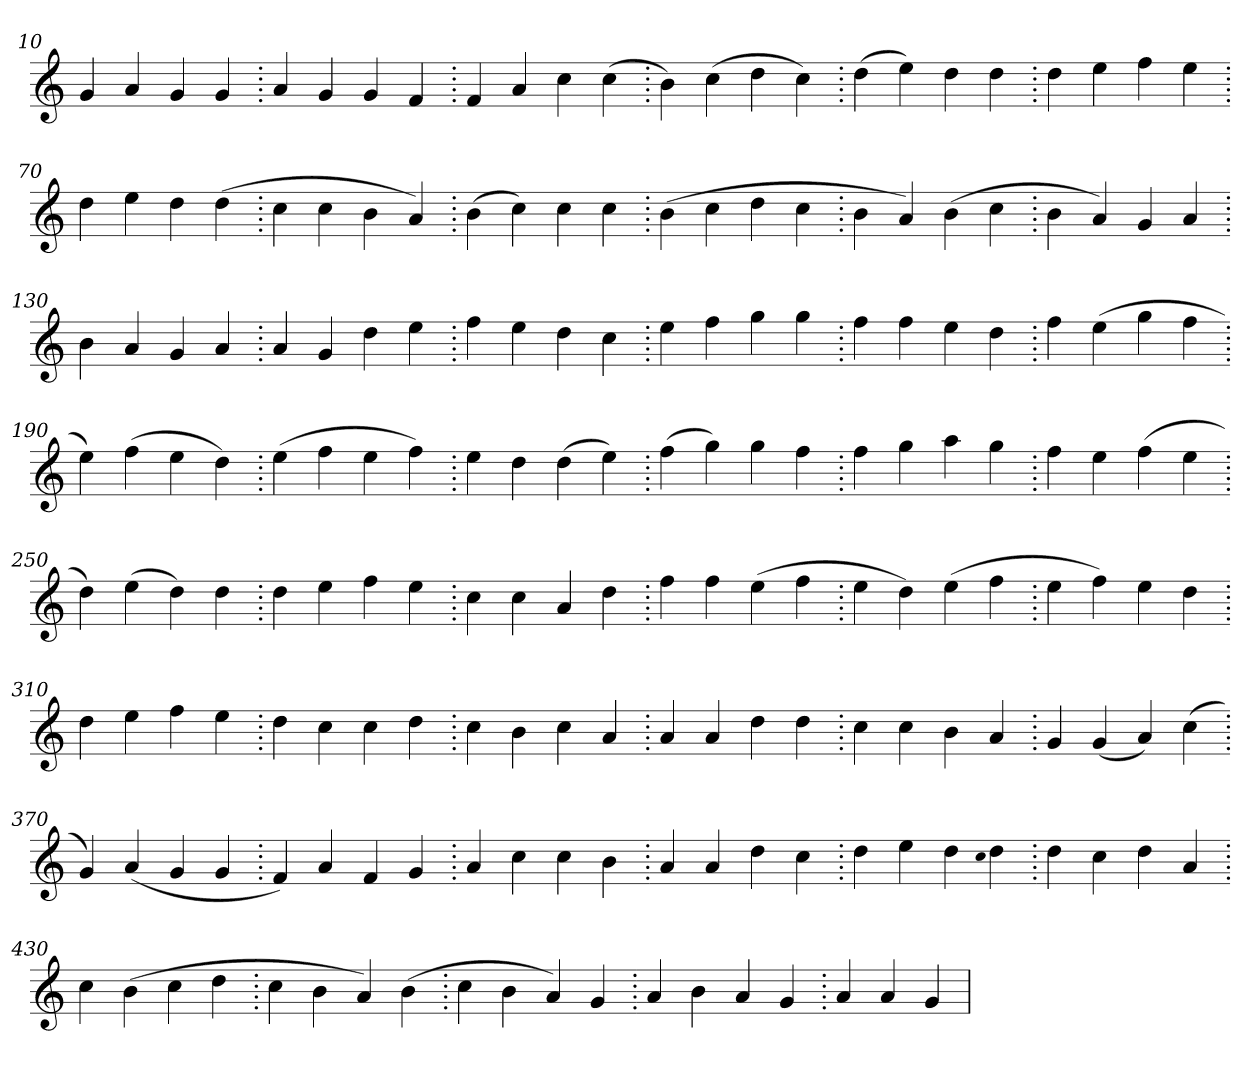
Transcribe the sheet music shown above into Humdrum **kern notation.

**kern
*part1
*staff1
*clefG2
=10.
4g
4a
4g
4g
=20.
4a
4g
4g
4f
=30.
4f
4a
4cc
(>4cc
=40.
4b)
(>4cc
4dd
4cc)
=50.
(>4dd
4ee)
4dd
4dd
=60.
4dd
4ee
4ff
4ee
=70.
4dd
4ee
4dd
(>4dd
=80.
4cc
4cc
4b
4a)
=90.
(>4b
4cc)
4cc
4cc
=100.
(>4b
4cc
4dd
4cc
=110.
4b
4a)
(>4b
4cc
=120.
4b
4a)
4g
4a
=130.
4b
4a
4g
4a
=140.
4a
4g
4dd
4ee
=150.
4ff
4ee
4dd
4cc
=160.
4ee
4ff
4gg
4gg
=170.
4ff
4ff
4ee
4dd
=180.
4ff
(>4ee
4gg
4ff
=190.
4ee)
(>4ff
4ee
4dd)
=200.
(>4ee
4ff
4ee
4ff)
=210.
4ee
4dd
(>4dd
4ee)
=220.
(>4ff
4gg)
4gg
4ff
=230.
4ff
4gg
4aa
4gg
=240.
4ff
4ee
(>4ff
4ee
=250.
4dd)
(>4ee
4dd)
4dd
=260.
4dd
4ee
4ff
4ee
=270.
4cc
4cc
4a
4dd
=280.
4ff
4ff
(>4ee
4ff
=290.
4ee
4dd)
(>4ee
4ff
=300.
4ee
4ff)
4ee
4dd
=310.
4dd
4ee
4ff
4ee
=320.
4dd
4cc
4cc
4dd
=330.
4cc
4b
4cc
4a
=340.
4a
4a
4dd
4dd
=350.
4cc
4cc
4b
4a
=360.
4g
(>4g
4a)
(>4cc
=370.
4g)
(>4a
4g
4g
=380.
4f)
4a
4f
4g
=390.
4a
4cc
4cc
4b
=400.
4a
4a
4dd
4cc
=410.
4dd
4ee
4dd
qqcc
4dd
=420.
4dd
4cc
4dd
4a
=430.
4cc
(>4b
4cc
4dd
=440.
4cc
4b
4a)
(>4b
=450.
4cc
4b
4a)
4g
=460.
4a
4b
4a
4g
=470.
4a
4a
4g
=
*-
